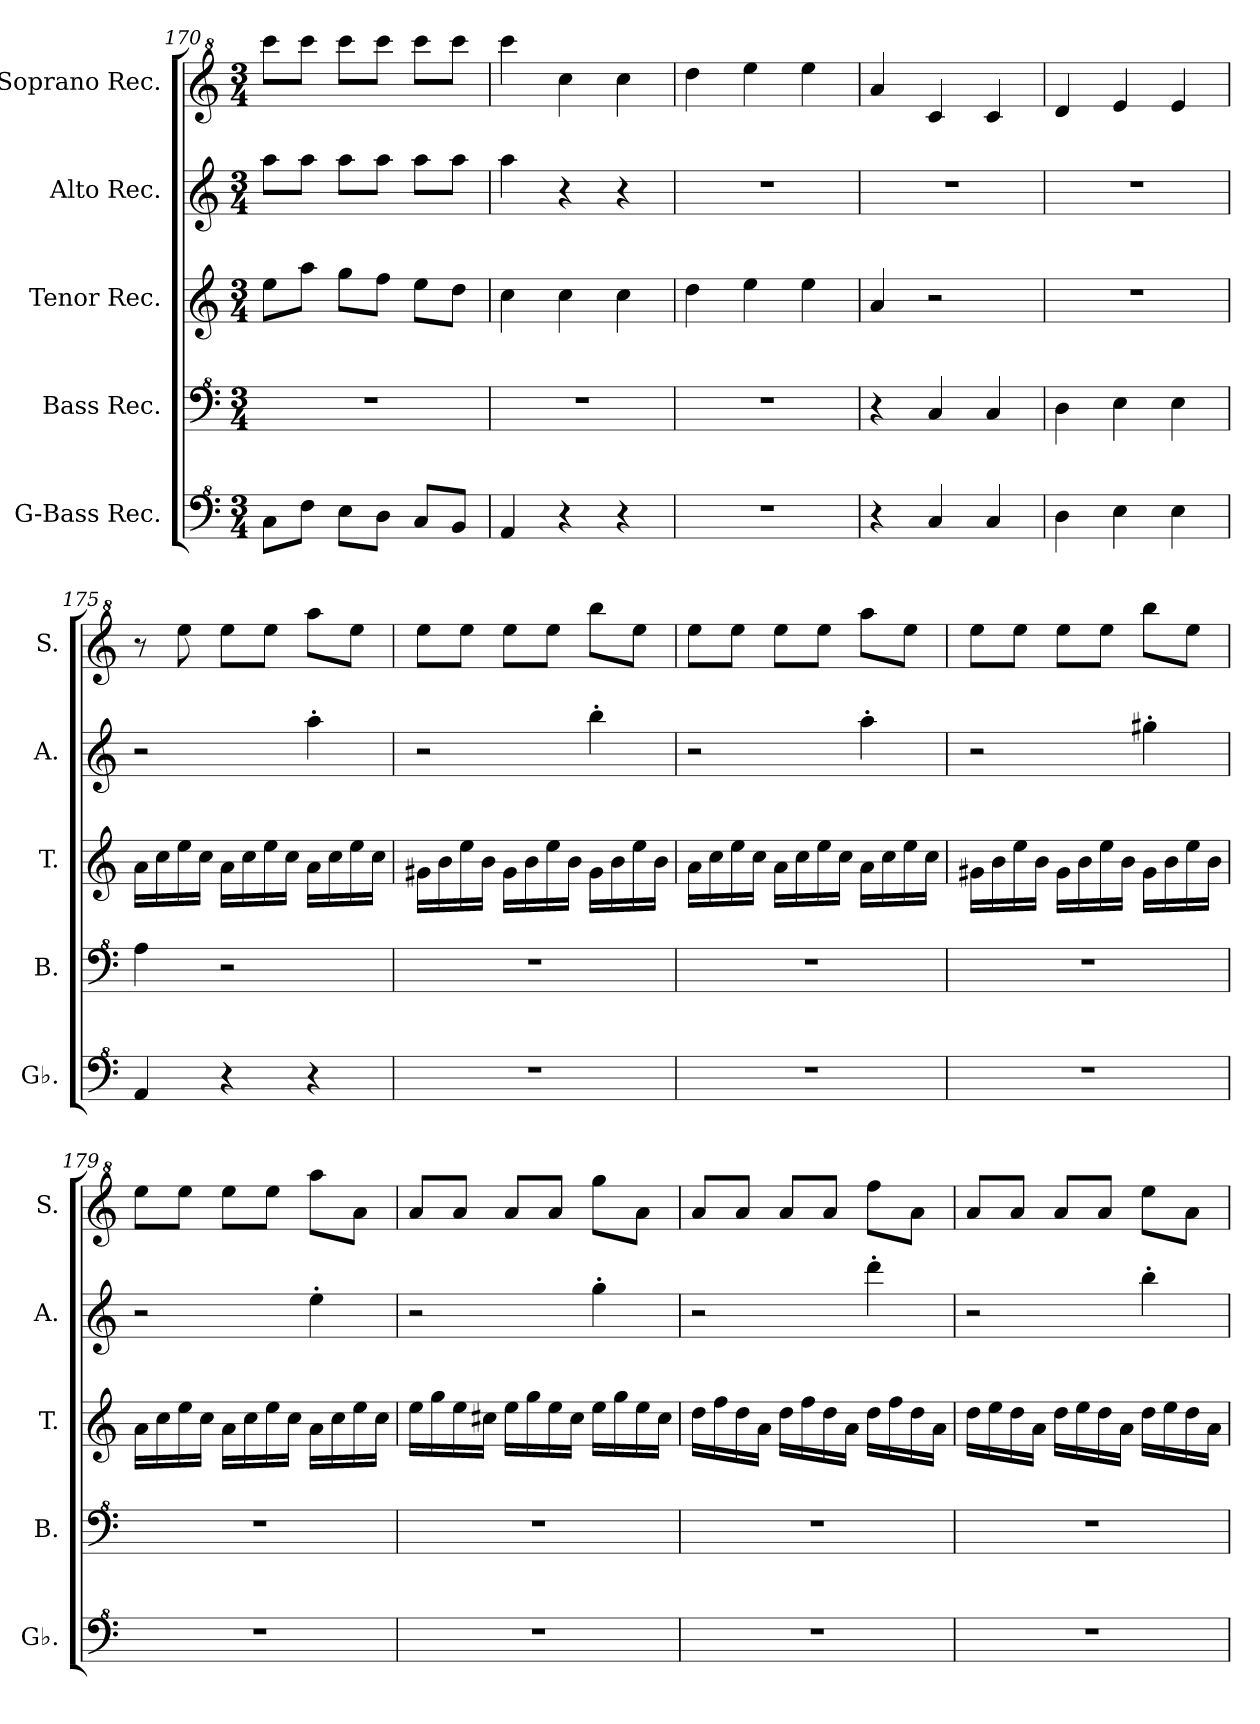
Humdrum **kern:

**kern	**kern	**kern	**kern	**kern
*part5	*part4	*part3	*part2	*part1
*staff5	*staff4	*staff3	*staff2	*staff1
*I"G-Bass Rec.	*I"Bass Rec.	*I"Tenor Rec.	*I"Alto Rec.	*I"Soprano Rec.
*I'Gb.	*I'B.	*I'T.	*I'A.	*I'S.
*clefF^4	*clefF^4	*clefG2	*clefG2	*clefG^2
*k[]	*k[]	*k[]	*k[]	*k[]
*M3/4	*M3/4	*M3/4	*M3/4	*M3/4
=170	=170	=170	=170	=170
8c\L	2.r	8ee\L	8aa\L	8cccc\L
8f\J	.	8aa\J	8aa\J	8cccc\J
8e\L	.	8gg\L	8aa\L	8cccc\L
8d\J	.	8ff\J	8aa\J	8cccc\J
8c/L	.	8ee\L	8aa\L	8cccc\L
8B/J	.	8dd\J	8aa\J	8cccc\J
=171	=171	=171	=171	=171
4A/	2.r	4cc\	4aa\	4cccc\
4r	.	4cc\	4r	4ccc\
4r	.	4cc\	4r	4ccc\
=172	=172	=172	=172	=172
2.r	2.r	4dd\	2.r	4ddd\
.	.	4ee\	.	4eee\
.	.	4ee\	.	4eee\
=173	=173	=173	=173	=173
4r	4r	4a/	2.r	4aa/
4c/	4c/	2r	.	4cc/
4c/	4c/	.	.	4cc/
=174	=174	=174	=174	=174
4d\	4d\	2.r	2.r	4dd/
4e\	4e\	.	.	4ee/
4e\	4e\	.	.	4ee/
=175	=175	=175	=175	=175
4A/	4a\	16a\LL	2r	8r
.	.	16cc\	.	.
.	.	16ee\	.	8eee\
.	.	16cc\JJ	.	.
4r	2r	16a\LL	.	8eee\L
.	.	16cc\	.	.
.	.	16ee\	.	8eee\J
.	.	16cc\JJ	.	.
4r	.	16a\LL	4aa'\	8aaa\L
.	.	16cc\	.	.
.	.	16ee\	.	8eee\J
.	.	16cc\JJ	.	.
=176	=176	=176	=176	=176
2.r	2.r	16g#X\LL	2r	8eee\L
.	.	16b\	.	.
.	.	16ee\	.	8eee\J
.	.	16b\JJ	.	.
.	.	16g#\LL	.	8eee\L
.	.	16b\	.	.
.	.	16ee\	.	8eee\J
.	.	16b\JJ	.	.
.	.	16g#\LL	4bb'\	8bbb\L
.	.	16b\	.	.
.	.	16ee\	.	8eee\J
.	.	16b\JJ	.	.
!!LO:LB:g=z
=177	=177	=177	=177	=177
2.r	2.r	16a\LL	2r	8eee\L
.	.	16cc\	.	.
.	.	16ee\	.	8eee\J
.	.	16cc\JJ	.	.
.	.	16a\LL	.	8eee\L
.	.	16cc\	.	.
.	.	16ee\	.	8eee\J
.	.	16cc\JJ	.	.
.	.	16a\LL	4aa'\	8aaa\L
.	.	16cc\	.	.
.	.	16ee\	.	8eee\J
.	.	16cc\JJ	.	.
=178	=178	=178	=178	=178
2.r	2.r	16g#X\LL	2r	8eee\L
.	.	16b\	.	.
.	.	16ee\	.	8eee\J
.	.	16b\JJ	.	.
.	.	16g#\LL	.	8eee\L
.	.	16b\	.	.
.	.	16ee\	.	8eee\J
.	.	16b\JJ	.	.
.	.	16g#\LL	4gg#X'\	8bbb\L
.	.	16b\	.	.
.	.	16ee\	.	8eee\J
.	.	16b\JJ	.	.
=179	=179	=179	=179	=179
2.r	2.r	16a\LL	2r	8eee\L
.	.	16cc\	.	.
.	.	16ee\	.	8eee\J
.	.	16cc\JJ	.	.
.	.	16a\LL	.	8eee\L
.	.	16cc\	.	.
.	.	16ee\	.	8eee\J
.	.	16cc\JJ	.	.
.	.	16a\LL	4ee'\	8aaa\L
.	.	16cc\	.	.
.	.	16ee\	.	8aa\J
.	.	16cc\JJ	.	.
=180	=180	=180	=180	=180
2.r	2.r	16ee\LL	2r	8aa/L
.	.	16gg\	.	.
.	.	16ee\	.	8aa/J
.	.	16cc#X\JJ	.	.
.	.	16ee\LL	.	8aa/L
.	.	16gg\	.	.
.	.	16ee\	.	8aa/J
.	.	16cc#\JJ	.	.
.	.	16ee\LL	4gg'\	8ggg\L
.	.	16gg\	.	.
.	.	16ee\	.	8aa\J
.	.	16cc#\JJ	.	.
=181	=181	=181	=181	=181
2.r	2.r	16dd\LL	2r	8aa/L
.	.	16ff\	.	.
.	.	16dd\	.	8aa/J
.	.	16a\JJ	.	.
.	.	16dd\LL	.	8aa/L
.	.	16ff\	.	.
.	.	16dd\	.	8aa/J
.	.	16a\JJ	.	.
.	.	16dd\LL	4ddd'\	8fff\L
.	.	16ff\	.	.
.	.	16dd\	.	8aa\J
.	.	16a\JJ	.	.
=182	=182	=182	=182	=182
2.r	2.r	16dd\LL	2r	8aa/L
.	.	16ee\	.	.
.	.	16dd\	.	8aa/J
.	.	16a\JJ	.	.
.	.	16dd\LL	.	8aa/L
.	.	16ee\	.	.
.	.	16dd\	.	8aa/J
.	.	16a\JJ	.	.
.	.	16dd\LL	4bb'\	8eee\L
.	.	16ee\	.	.
.	.	16dd\	.	8aa\J
.	.	16a\JJ	.	.
=	=	=	=	=
*-	*-	*-	*-	*-
